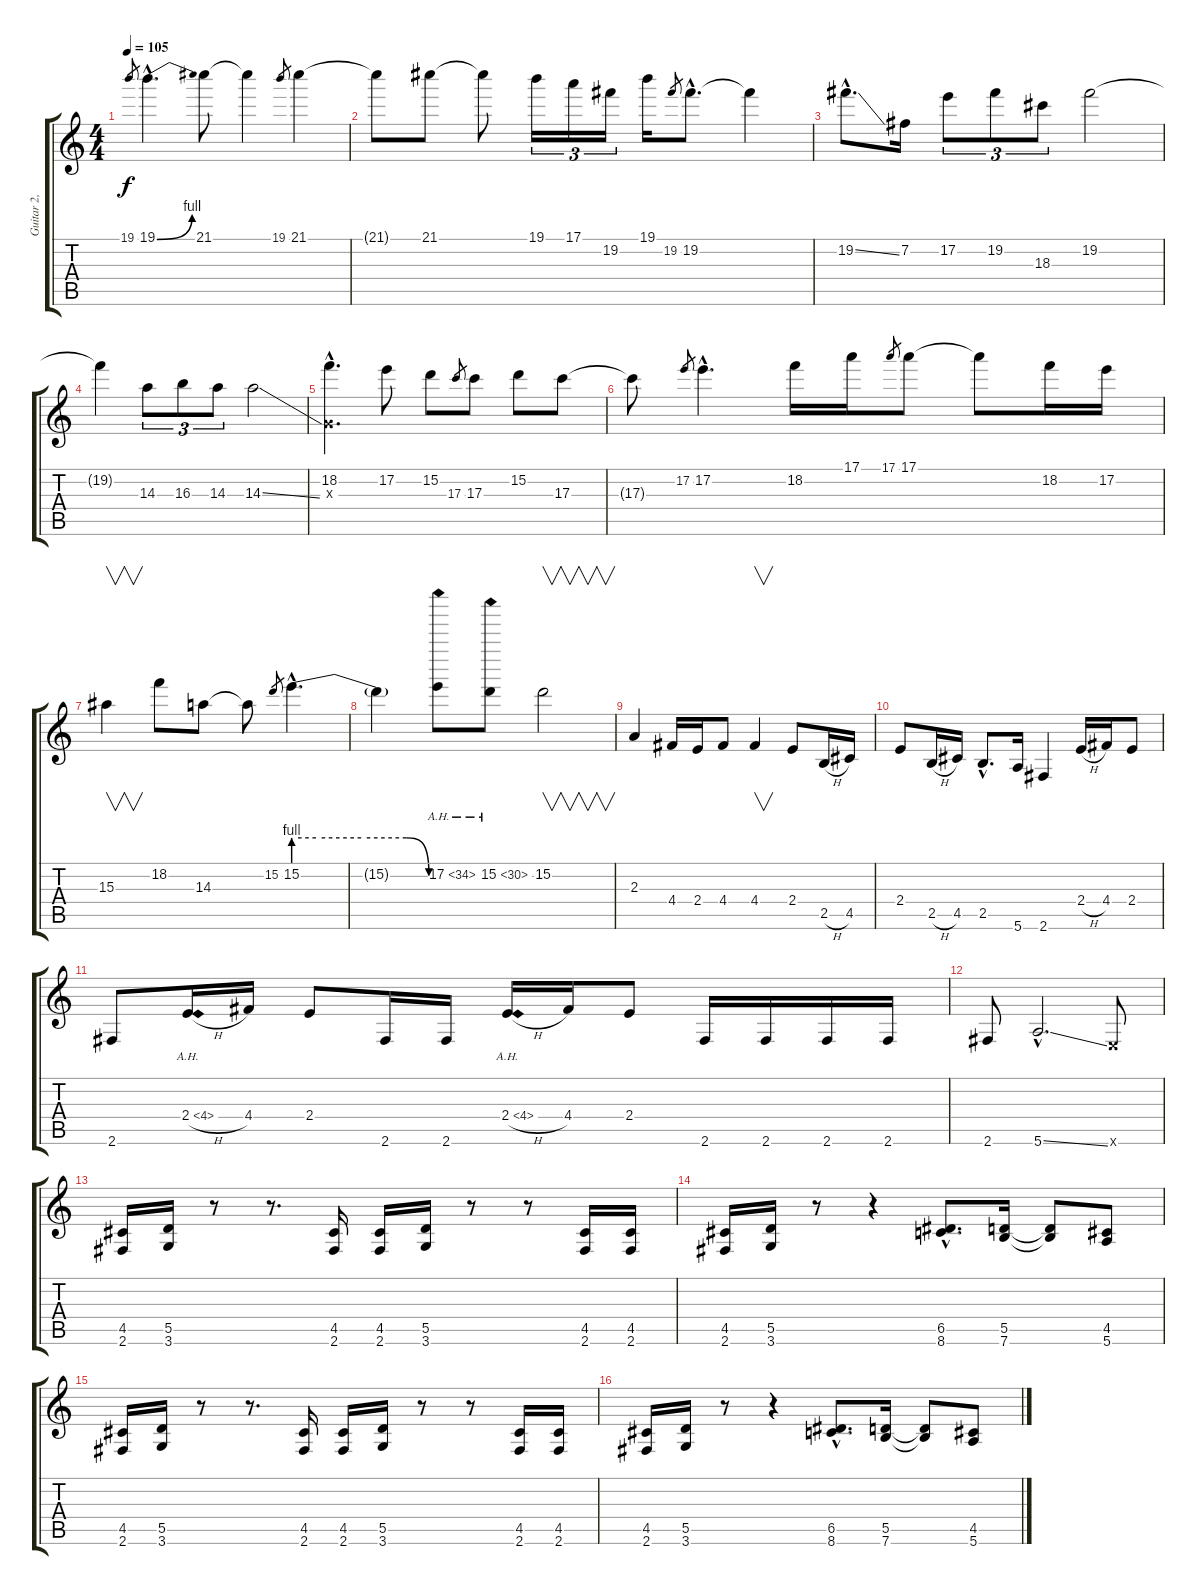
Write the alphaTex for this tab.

\track ("Guitar 2, Dime" "Guitar 2, ") {instrument overdrivenguitar}
\staff {score tabs}
\tuning (E4 B3 G3 D3 A2 E2) {hide}
\ts (4 4)
\tempo 105
\clef g2
\ks c
19.1.8{gr dy f} 19.1{be (bend 0 0 60 4) hac}.4{d} 21.1.8 21.1{t}.4 19.1.8{gr} 21.1.4 |
21.1{t}.8 21.1.8 21.1{t}.8 19.1.16{tu (3 2)} 17.1.16{tu (3 2)} 19.2.16{tu (3 2)} 19.1.16 19.2.8{gr} 19.2{hac}.8{d} 19.2{t}.4 |
19.2{ss hac}.8{d} 7.2.16 17.2.8{tu (3 2)} 19.2.8{tu (3 2)} 18.3.8{tu (3 2)} 19.2.2 |
19.2{t}.4 14.3.8{tu (3 2)} 16.3.8{tu (3 2)} 14.3.8{tu (3 2)} 14.3{ss}.2 |
(18.2{hac} 0.3{hac x}).4{d} 17.2.8 15.2.8 17.3.8{gr} 17.3.8 15.2.8 17.3.8 |
17.3{t}.8 17.2.8{gr} 17.2{hac}.4{d} 18.2.16 17.1.16 17.1.8{gr} 17.1.8 17.1{t}.8 18.2.16 17.2.16 |
15.3.4{v} 18.2.8 14.3.8 14.3{t}.8 15.2.8{gr} 15.2{be (custom 0 4 10 4 30 4 50 4 60 0) hac}.4{d} |
15.2{t}.4 17.2{ah 17}.8 15.2{ah 15}.8 15.2.2{v} |
2.3.4 4.4.16 2.4.16 4.4.8 4.4.4{v} 2.4.8 2.5{h}.16 4.5.16 |
2.4.8 2.5{h}.16 4.5.16 2.5{hac}.8{d} 5.6.16 2.6.4 2.4{h}.16 4.4.16 2.4.8 |
2.6.8 2.4{ah 2 h}.16 4.4.16 2.4.8 2.6.16 2.6.16 2.4{ah 2 h}.16 4.4.16 2.4.8 2.6.16 2.6.16 2.6.16 2.6.16 |
2.6.8 5.6{ss hac}.2{d} 0.6{x}.8 |
(4.5 2.6).16 (5.5 3.6).16 r.8 r.8{d} (4.5 2.6).16 (4.5 2.6).16 (5.5 3.6).16 r.8 r.8 (4.5 2.6).16 (4.5 2.6).16 |
(4.5 2.6).16 (5.5 3.6).16 r.8 r.4 (6.5{hac} 8.6{hac}).8{d} (5.5 7.6).16 (5.5{t} 7.6{t}).8 (4.5 5.6).8 |
(4.5 2.6).16 (5.5 3.6).16 r.8 r.8{d} (4.5 2.6).16 (4.5 2.6).16 (5.5 3.6).16 r.8 r.8 (4.5 2.6).16 (4.5 2.6).16 |
(4.5 2.6).16 (5.5 3.6).16 r.8 r.4 (6.5{hac} 8.6{hac}).8{d} (5.5 7.6).16 (5.5{t} 7.6{t}).8 (4.5 5.6).8
